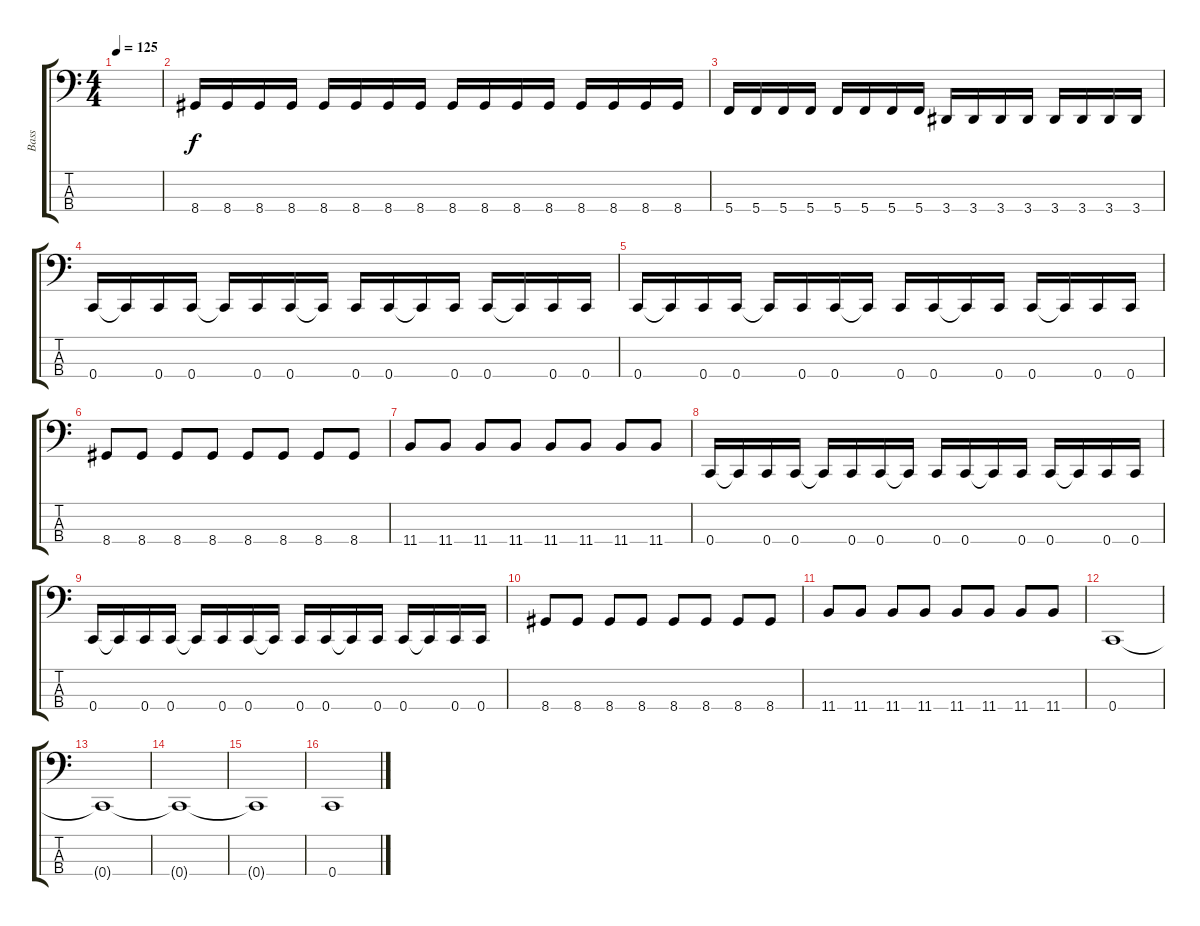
\track ("Bass" "Bass") {instrument electricbasspick}
\staff {score tabs}
\tuning (F2 C2 G1 C1) {hide}
\ts (4 4)
\tempo 125
\clef f4
\ks c
|
8.4.16 8.4.16 8.4.16 8.4.16 8.4.16 8.4.16 8.4.16 8.4.16 8.4.16 8.4.16 8.4.16 8.4.16 8.4.16 8.4.16 8.4.16 8.4.16 |
5.4.16 5.4.16 5.4.16 5.4.16 5.4.16 5.4.16 5.4.16 5.4.16 3.4.16 3.4.16 3.4.16 3.4.16 3.4.16 3.4.16 3.4.16 3.4.16 |
0.4.16 0.4{t}.16 0.4.16 0.4.16 0.4{t}.16 0.4.16 0.4.16 0.4{t}.16 0.4.16 0.4.16 0.4{t}.16 0.4.16 0.4.16 0.4{t}.16 0.4.16 0.4.16 |
0.4.16 0.4{t}.16 0.4.16 0.4.16 0.4{t}.16 0.4.16 0.4.16 0.4{t}.16 0.4.16 0.4.16 0.4{t}.16 0.4.16 0.4.16 0.4{t}.16 0.4.16 0.4.16 |
8.4.8 8.4.8 8.4.8 8.4.8 8.4.8 8.4.8 8.4.8 8.4.8 |
11.4.8 11.4.8 11.4.8 11.4.8 11.4.8 11.4.8 11.4.8 11.4.8 |
0.4.16 0.4{t}.16 0.4.16 0.4.16 0.4{t}.16 0.4.16 0.4.16 0.4{t}.16 0.4.16 0.4.16 0.4{t}.16 0.4.16 0.4.16 0.4{t}.16 0.4.16 0.4.16 |
0.4.16 0.4{t}.16 0.4.16 0.4.16 0.4{t}.16 0.4.16 0.4.16 0.4{t}.16 0.4.16 0.4.16 0.4{t}.16 0.4.16 0.4.16 0.4{t}.16 0.4.16 0.4.16 |
8.4.8 8.4.8 8.4.8 8.4.8 8.4.8 8.4.8 8.4.8 8.4.8 |
11.4.8 11.4.8 11.4.8 11.4.8 11.4.8 11.4.8 11.4.8 11.4.8 |
0.4.1 |
0.4{t}.1 |
0.4{t}.1 |
0.4{t}.1 |
0.4.1
